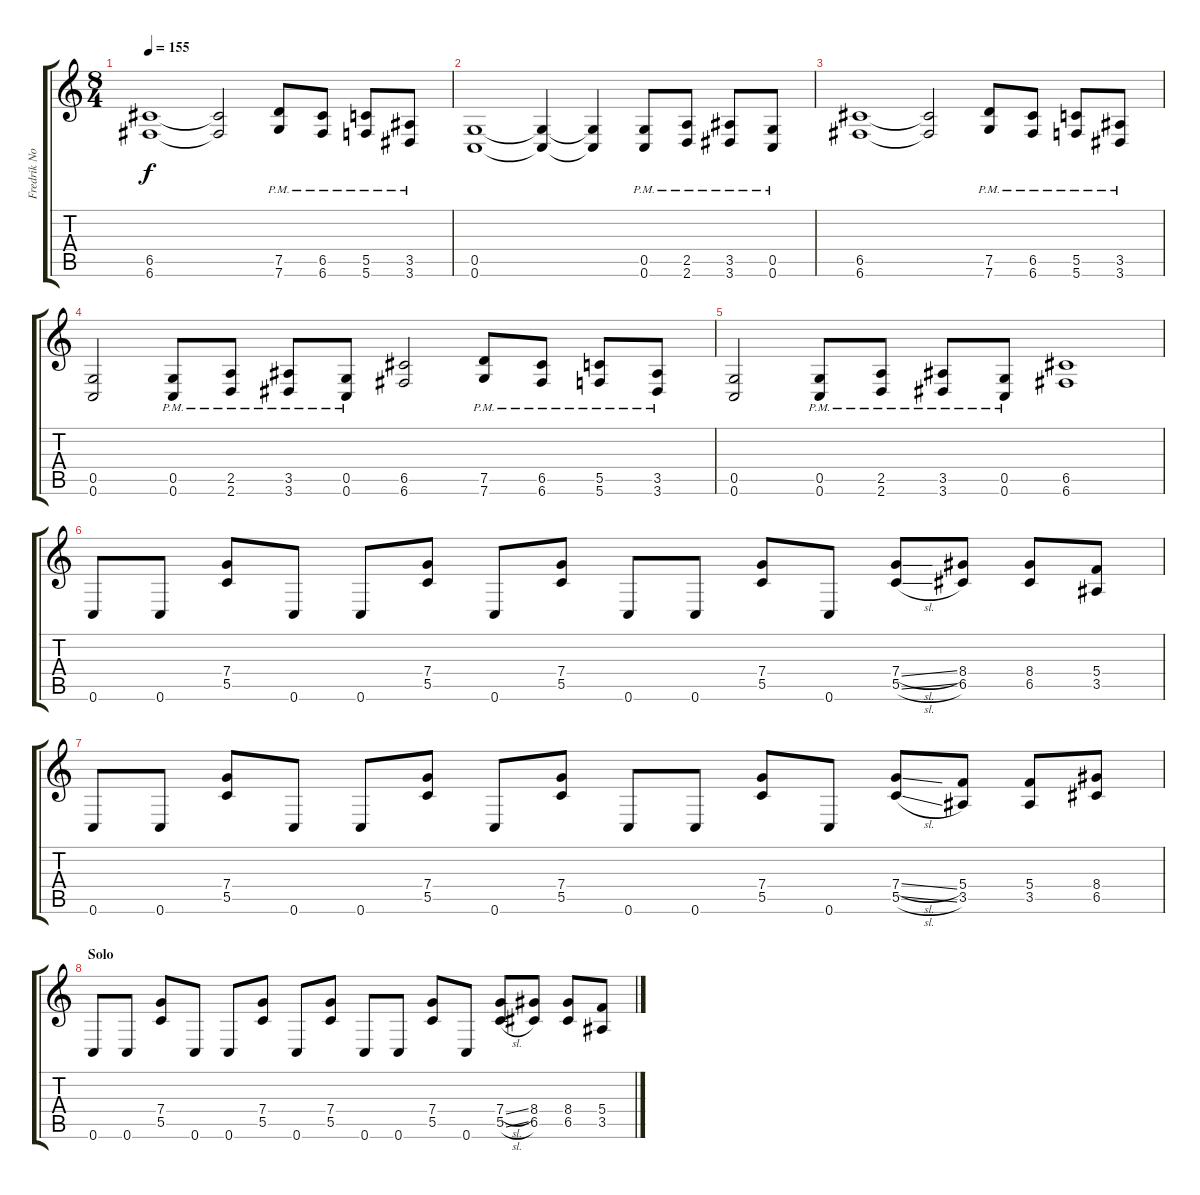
\track ("Fredrik Norstrom - Rhytm" "Fredrik No") {instrument distortionguitar}
\staff {score tabs}
\tuning (D4 A3 F3 C3 G2 C2) {hide}
\ts (8 4)
\tempo 155
\clef g2
\ks c
(6.5 6.6).1{dy f} (6.5{t} 6.6{t}).2 (7.5{pm} 7.6{pm}).8 (6.5{pm} 6.6{pm}).8 (5.5{pm} 5.6{pm}).8 (3.5{pm} 3.6{pm}).8 |
(0.5 0.6).1 (0.5{t} 0.6{t}).4 (0.5{t} 0.6{t}).4 (0.5{pm} 0.6{pm}).8 (2.5{pm} 2.6{pm}).8 (3.5{pm} 3.6{pm}).8 (0.5{pm} 0.6{pm}).8 |
(6.5 6.6).1 (6.5{t} 6.6{t}).2 (7.5{pm} 7.6{pm}).8 (6.5{pm} 6.6{pm}).8 (5.5{pm} 5.6{pm}).8 (3.5{pm} 3.6{pm}).8 |
(0.5 0.6).2 (0.5{pm} 0.6{pm}).8 (2.5{pm} 2.6{pm}).8 (3.5{pm} 3.6{pm}).8 (0.5{pm} 0.6{pm}).8 (6.5 6.6).2 (7.5{pm} 7.6{pm}).8 (6.5{pm} 6.6{pm}).8 (5.5{pm} 5.6{pm}).8 (3.5{pm} 3.6{pm}).8 |
(0.5 0.6).2 (0.5{pm} 0.6{pm}).8 (2.5{pm} 2.6{pm}).8 (3.5{pm} 3.6{pm}).8 (0.5{pm} 0.6{pm}).8 (6.5 6.6).1 |
0.6.8 0.6.8 (7.4 5.5).8 0.6.8 0.6.8 (7.4 5.5).8 0.6.8 (7.4 5.5).8 0.6.8 0.6.8 (7.4 5.5).8 0.6.8 (7.4{sl} 5.5{sl}).8 (8.4 6.5).8 (8.4 6.5).8 (5.4 3.5).8 |
0.6.8 0.6.8 (7.4 5.5).8 0.6.8 0.6.8 (7.4 5.5).8 0.6.8 (7.4 5.5).8 0.6.8 0.6.8 (7.4 5.5).8 0.6.8 (7.4{sl} 5.5{sl}).8 (5.4 3.5).8 (5.4 3.5).8 (8.4 6.5).8 |
\section ("" "Solo")
0.6.8 0.6.8 (7.4 5.5).8 0.6.8 0.6.8 (7.4 5.5).8 0.6.8 (7.4 5.5).8 0.6.8 0.6.8 (7.4 5.5).8 0.6.8 (7.4{sl} 5.5{sl}).8 (8.4 6.5).8 (8.4 6.5).8 (5.4 3.5).8
